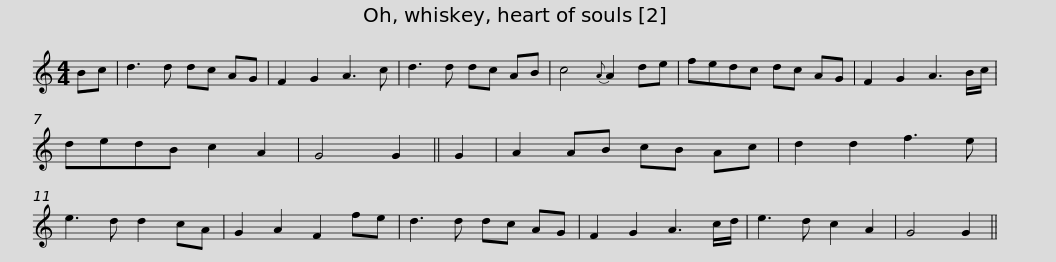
X:1
L:1/8
M:4/4
I:linebreak $
K:C
V:1 treble
V:1
 Bc | d3 d dc AG | F2 G2 A3 c | d3 d dc AB | c4{A} A2 de | %5
 fedc dc AG | F2 G2 A3 B/c/ | dedB c2 A2 |$ G4 G2 || G2 | %10
 A2 AB cB Ac | d2 d2 f3 e | e3 d d2 cA | G2 A2 F2 fe | d3 d dc AG | %15
 F2 G2 A3 c/d/ | e3 d c2 A2 |$ G4 G2 || %18
